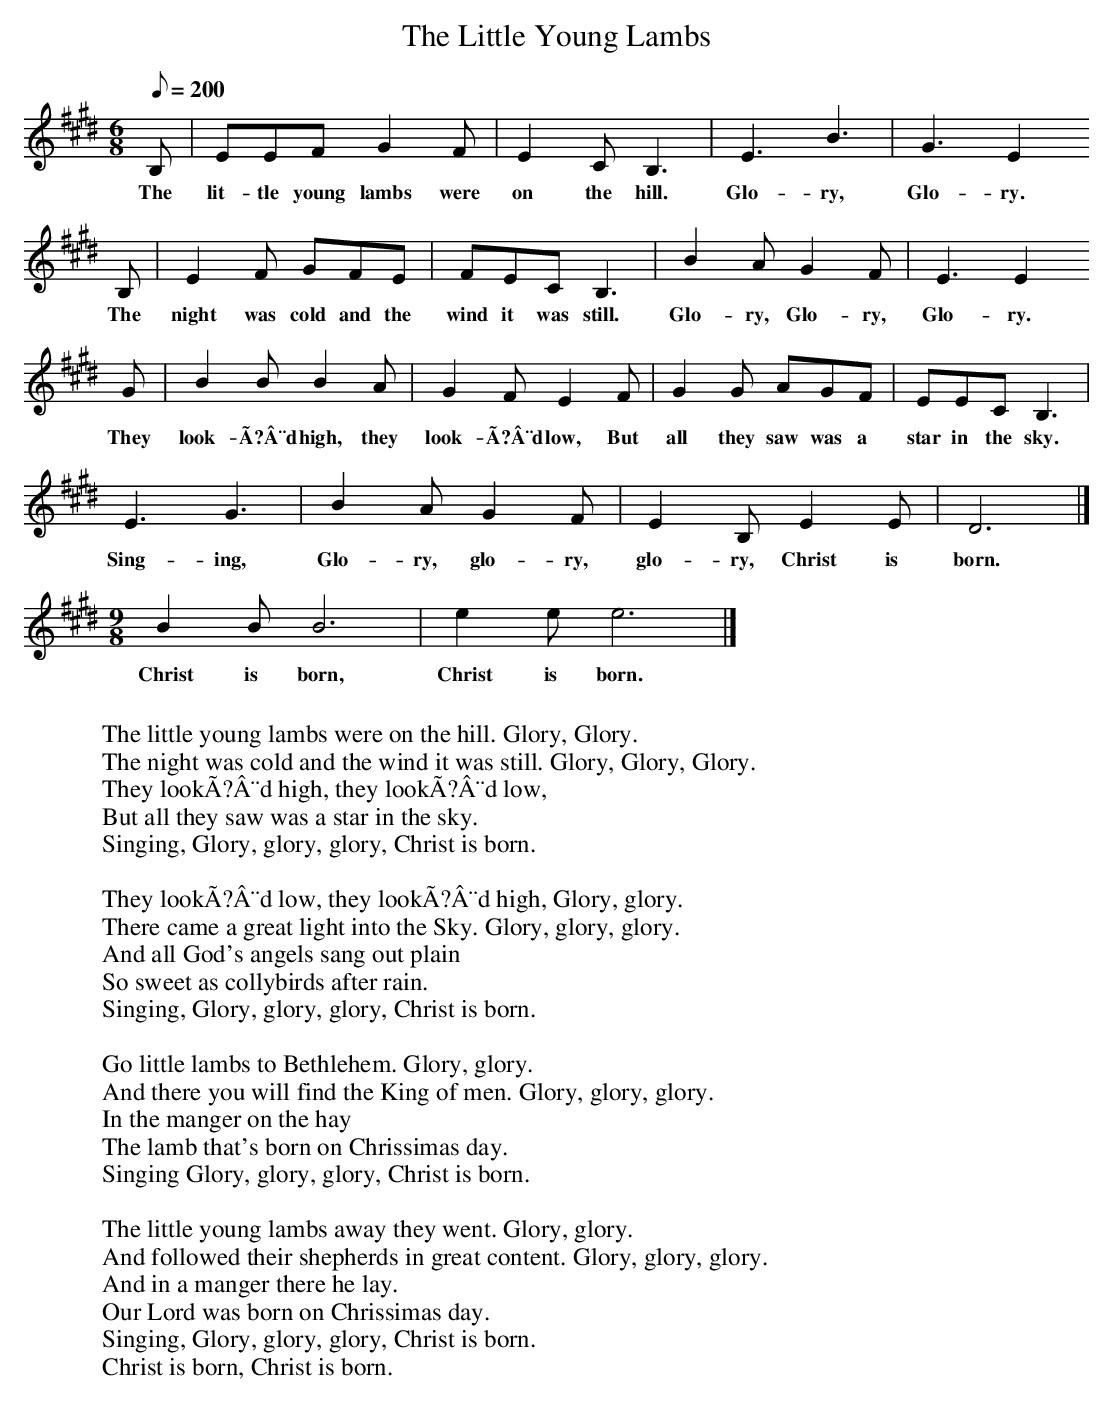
X:1
T:The Little Young Lambs
L:1/8
Q:200
M:6/8
K:E
B,|EEF G2 F|E2 C B,3|E3 B3|G3 E2
w:The lit-tle young lambs were on the hill. Glo-ry, Glo-ry.
B,|E2 F GFE|FEC B,3|B2 A G2 F|E3 E2
w:The night was cold and the wind it was still. Glo-ry, Glo-ry, Glo-ry.
G|B2 B B2 A|G2 F E2 F|G2 G AGF|EEC B,3|
w:They look-Ã?Â¨d high, they look-Ã?Â¨d low, But all they saw was a star in the sky.
E3 G3|B2 A G2 F|E2 B, E2 E|D6|]
w:Sing-ing, Glo-ry, glo-ry, glo-ry, Christ is born.
M:9/8
B2 B B6|e2 e e6|]
w:Christ is born, Christ is born.
W:
W:The little young lambs were on the hill. Glory, Glory.
W:The night was cold and the wind it was still. Glory, Glory, Glory.
W:They lookÃ?Â¨d high, they lookÃ?Â¨d low,
W:But all they saw was a star in the sky.
W:Singing, Glory, glory, glory, Christ is born.
W:
W:They lookÃ?Â¨d low, they lookÃ?Â¨d high, Glory, glory.
W:There came a great light into the Sky. Glory, glory, glory.
W:And all God's angels sang out plain
W:So sweet as collybirds after rain.
W:Singing, Glory, glory, glory, Christ is born.
W:
W:Go little lambs to Bethlehem. Glory, glory.
W:And there you will find the King of men. Glory, glory, glory.
W:In the manger on the hay
W:The lamb that's born on Chrissimas day.
W:Singing Glory, glory, glory, Christ is born.
W:
W:The little young lambs away they went. Glory, glory.
W:And followed their shepherds in great content. Glory, glory, glory.
W:And in a manger there he lay.
W:Our Lord was born on Chrissimas day.
W:Singing, Glory, glory, glory, Christ is born.
W:Christ is born, Christ is born.
